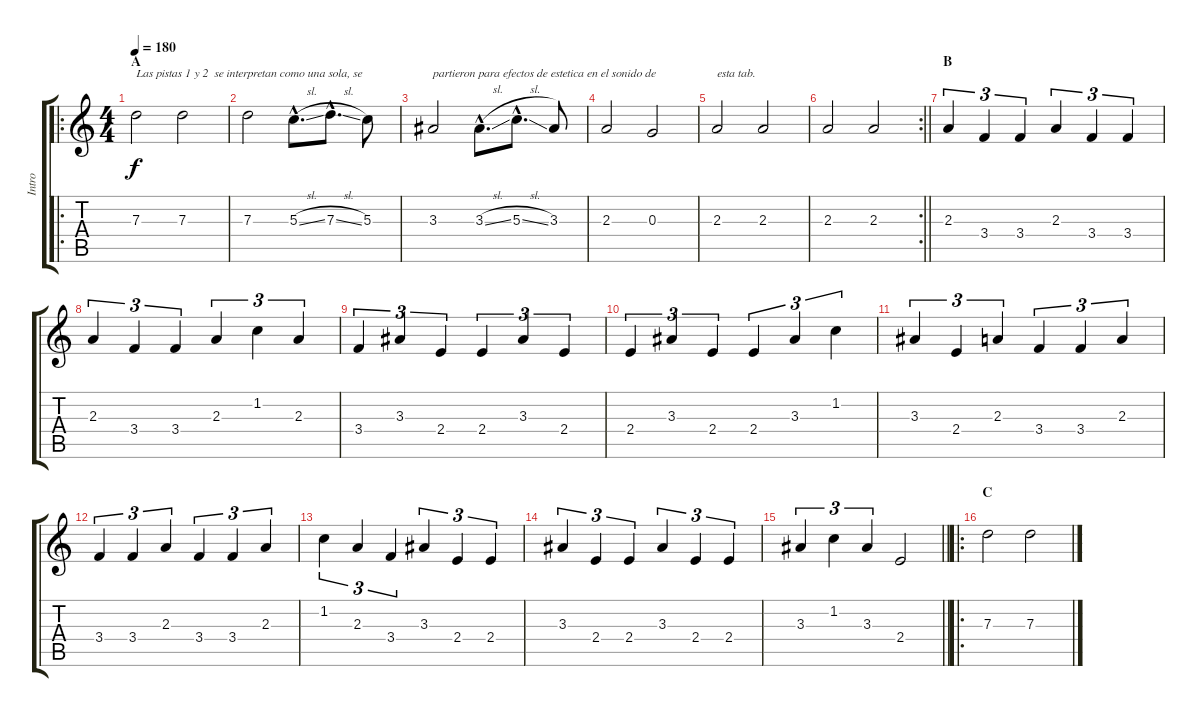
\track ("Intro" "Intro") {instrument electricguitarclean}
\staff {score tabs}
\tuning (E4 B3 G3 D3 A2 E2) {hide}
\ro
\ts (4 4)
\section ("" "A")
\tempo 180
\clef g2
\ks c
7.3.2{txt "Las pistas 1 y 2  se interpretan como una sola, se" dy f instrument electricguitarclean} 7.3.2 |
7.3.2 5.3{sl hac}.8{d} 7.3{sl hac}.8{d} 5.3.8 |
3.3.2{txt "partieron para efectos de estetica en el sonido de"} 3.3{sl hac}.8{d} 5.3{sl hac}.8{d} 3.3.8 |
2.3.2 0.3.2 |
2.3.2{txt "esta tab."} 2.3.2 |
\rc 2
\barLineRight lightlight
2.3.2 2.3.2 |
\section ("" "B")
2.3.4{tu (3 2)} 3.4.4{tu (3 2)} 3.4.4{tu (3 2)} 2.3.4{tu (3 2)} 3.4.4{tu (3 2)} 3.4.4{tu (3 2)} |
2.3.4{tu (3 2)} 3.4.4{tu (3 2)} 3.4.4{tu (3 2)} 2.3.4{tu (3 2)} 1.2.4{tu (3 2)} 2.3.4{tu (3 2)} |
3.4.4{tu (3 2)} 3.3.4{tu (3 2)} 2.4.4{tu (3 2)} 2.4.4{tu (3 2)} 3.3.4{tu (3 2)} 2.4.4{tu (3 2)} |
2.4.4{tu (3 2)} 3.3.4{tu (3 2)} 2.4.4{tu (3 2)} 2.4.4{tu (3 2)} 3.3.4{tu (3 2)} 1.2.4{tu (3 2)} |
3.3.4{tu (3 2)} 2.4.4{tu (3 2)} 2.3.4{tu (3 2)} 3.4.4{tu (3 2)} 3.4.4{tu (3 2)} 2.3.4{tu (3 2)} |
3.4.4{tu (3 2)} 3.4.4{tu (3 2)} 2.3.4{tu (3 2)} 3.4.4{tu (3 2)} 3.4.4{tu (3 2)} 2.3.4{tu (3 2)} |
1.2.4{tu (3 2)} 2.3.4{tu (3 2)} 3.4.4{tu (3 2)} 3.3.4{tu (3 2)} 2.4.4{tu (3 2)} 2.4.4{tu (3 2)} |
3.3.4{tu (3 2)} 2.4.4{tu (3 2)} 2.4.4{tu (3 2)} 3.3.4{tu (3 2)} 2.4.4{tu (3 2)} 2.4.4{tu (3 2)} |
\barLineRight lightlight
3.3.4{tu (3 2)} 1.2.4{tu (3 2)} 3.3.4{tu (3 2)} 2.4.2 |
\ro
\section ("" "C")
7.3.2 7.3.2
